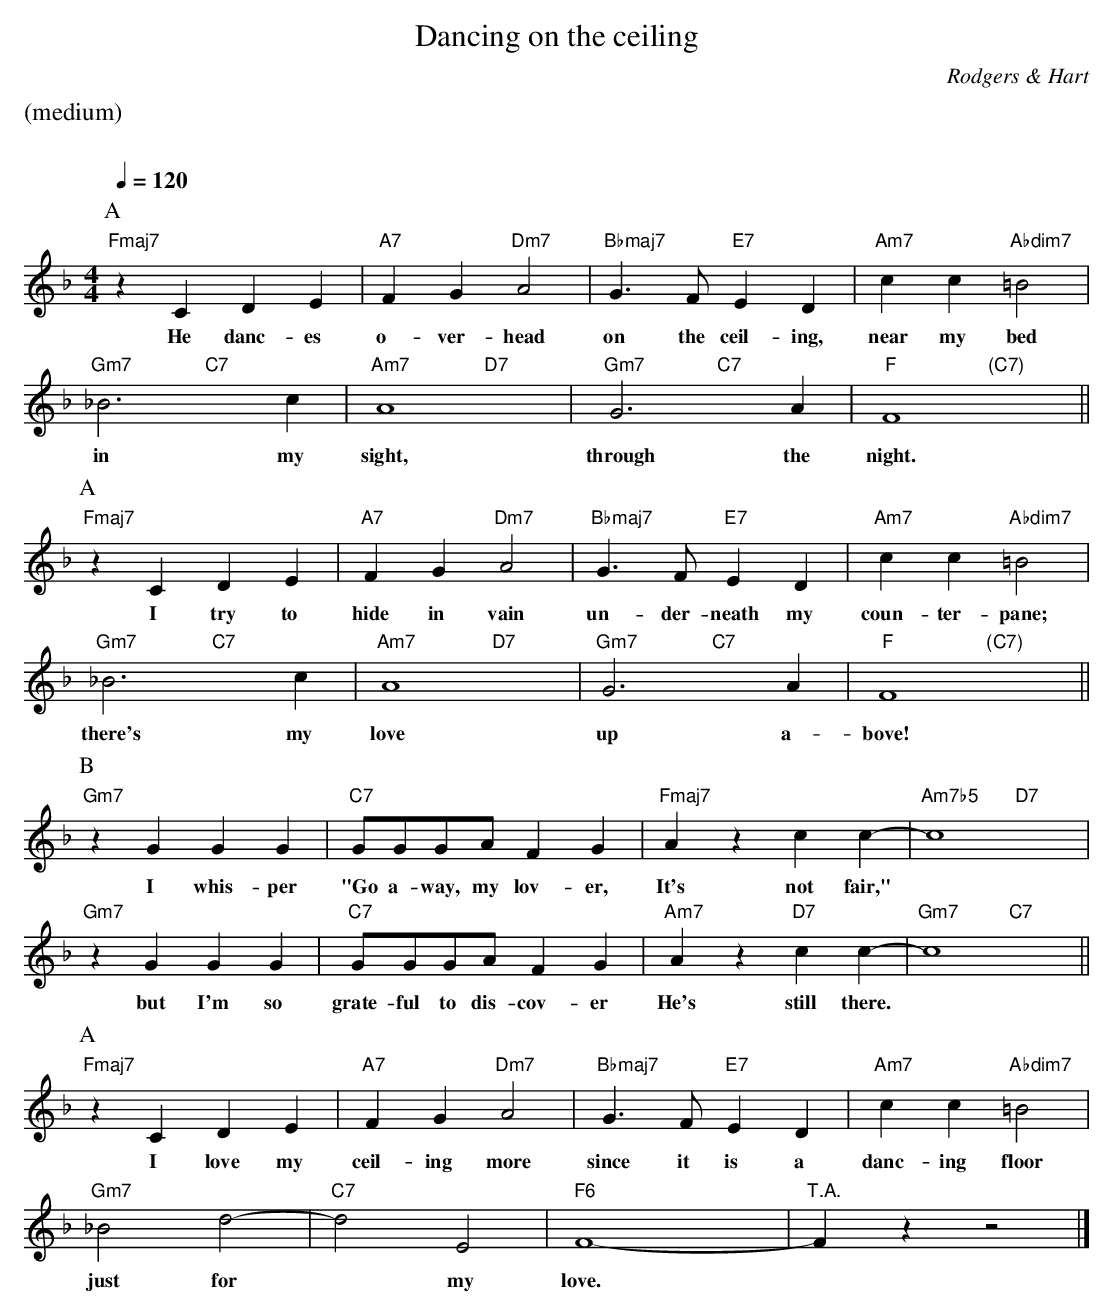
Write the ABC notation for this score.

X:1
T:Dancing on the ceiling
M:4/4
L:1/4
C:Rodgers & Hart
Q:1/4=120
%%staves (chords melody)
K:F
%%text (medium)
%%vskip 20
P:A
V:chords
"Fmaj7"x2 x2 | "A7"x2 "Dm7"x2 | "Bbmaj7"x2 "E7"x2 | "Am7"x2 "Abdim7"x2 |
"Gm7"x2 "C7"x2 | "Am7"x2 "D7"x2 | "Gm7"x2 "C7"x2 | "F"x2 "(C7)"x2 ||
V:melody
zCDE | FGA2 | G>FED | cc=B2 |
w:He danc-es o-ver-head on the ceil-ing, near my bed
_B3c | A4 | G3A | F4 ||
w:in my sight, through the night.
P:A
V:chords
"Fmaj7"x2 x2 | "A7"x2 "Dm7"x2 | "Bbmaj7"x2 "E7"x2 | "Am7"x2 "Abdim7"x2 |
"Gm7"x2 "C7"x2 | "Am7"x2 "D7"x2 | "Gm7"x2 "C7"x2 | "F"x2 "(C7)"x2 ||
V:melody
zCDE | FGA2 | G>FED | cc=B2 |
w:I try to hide in vain un-der-neath my coun-ter-pane;
_B3c | A4 | G3A | F4 ||
w:there's my love up a-bove!
P:B
V:chords
"Gm7"x2 x2 | "C7"x2 x2 | "Fmaj7"x2 x2 | "Am7b5"x2 "D7"x2 |
"Gm7"x2 x2 | "C7"x2 x2 | "Am7"x2 "D7"x2 | "Gm7"x2 "C7"x2 ||
V:melody
zGGG | G/G/G/A/ FG | Azcc- | c4 |
w:I whis-per "Go a-way, my lov-er, It's not fair,"*
zGGG | G/G/G/A/ FG | Azcc- | c4 |
w:but I'm so grate-ful to dis-cov-er He's still there.*
P:A
V:chords
"Fmaj7"x2 x2 | "A7"x2 "Dm7"x2 | "Bbmaj7"x2 "E7"x2 | "Am7"x2 "Abdim7"x2 |
"Gm7"x2 x2 | "C7"x2 x2 | "F6"x2 x2 | "T.A."x2 x2 |]
V:melody
zCDE | FGA2 | G>FED | cc=B2 |
w:I love my ceil-ing more since it is a danc-ing floor
_B2d2- | d2E2 | F4- | Fzz2 |]
w:just for* my love.*
